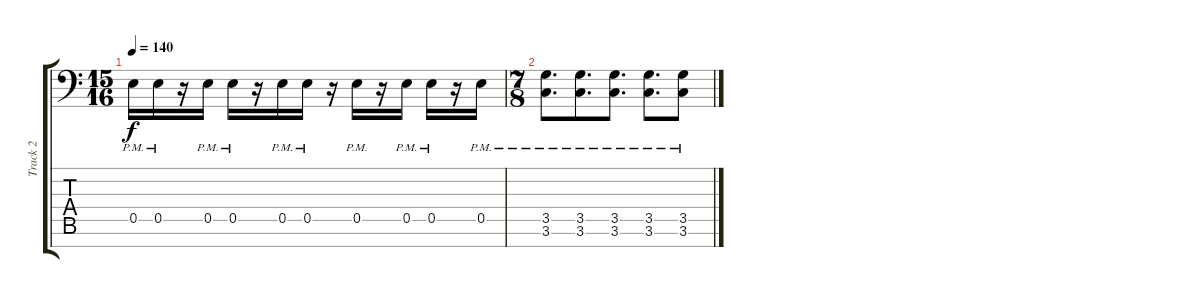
\track ("Track 2" "Track 2") {instrument overdrivenguitar}
\staff {score tabs}
\tuning (B3 G3 D3 A2 E2 A1 E1) {hide}
\ts (15 16)
\tempo 140
\clef f4
\ks c
0.5{pm}.16{dy f} 0.5{pm}.16 r.16 0.5{pm}.16 0.5{pm}.16 r.16 0.5{pm}.16 0.5{pm}.16 r.16 0.5{pm}.16 r.16 0.5{pm}.16 0.5{pm}.16 r.16 0.5{pm}.16 |
\ts (7 8)
(3.5{pm} 3.6{pm}).8{d} (3.5{pm} 3.6{pm}).8{d} (3.5{pm} 3.6{pm}).8{d} (3.5{pm} 3.6{pm}).8{d} (3.5{pm} 3.6{pm}).8
